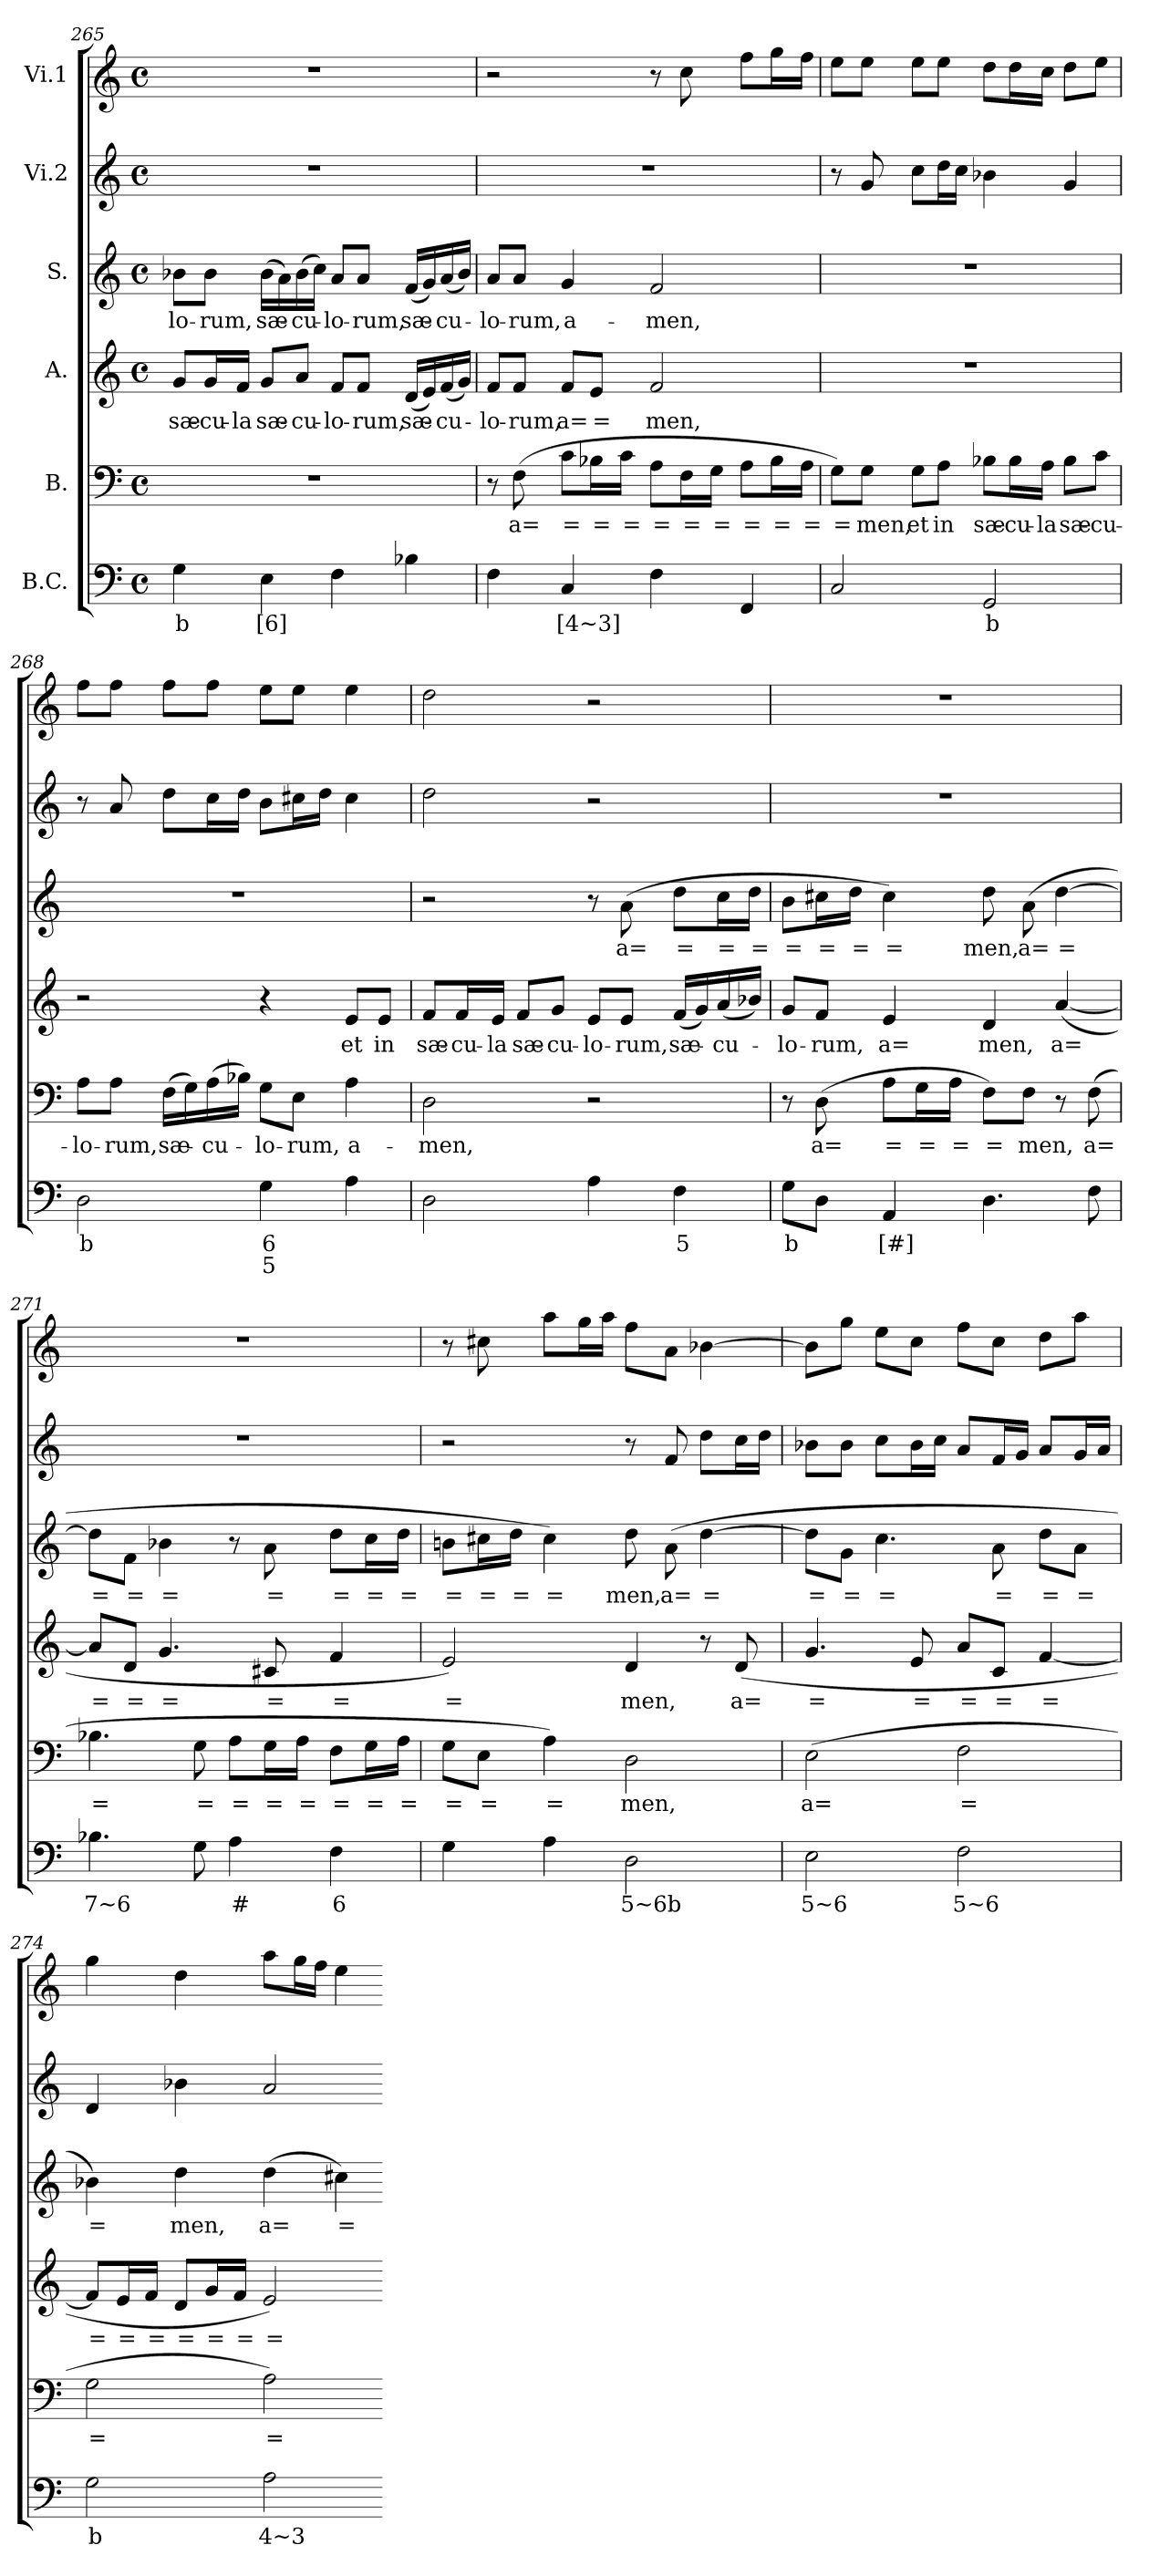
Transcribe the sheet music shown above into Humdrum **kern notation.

**kern	**text	**text	**kern	**text	**kern	**text	**kern	**text	**kern	**kern
*part6	*part6	*part6	*part5	*part5	*part4	*part4	*part3	*part3	*part2	*part1
*staff6	*staff6	*staff6	*staff5	*staff5	*staff4	*staff4	*staff3	*staff3	*staff2	*staff1
*I"B.C.	*	*	*I"B.	*	*I"A.	*	*I"S.	*	*I"Vi.2	*I"Vi.1
*clefF4	*	*	*clefF4	*	*clefG2	*	*clefG2	*	*clefG2	*clefG2
*k[]	*	*	*k[]	*	*k[]	*	*k[]	*	*k[]	*k[]
*C:	*	*	*C:	*	*C:	*	*C:	*	*C:	*C:
*M4/4	*	*	*M4/4	*	*M4/4	*	*M4/4	*	*M4/4	*M4/4
*met(c)	*	*	*met(c)	*	*met(c)	*	*met(c)	*	*met(c)	*met(c)
=265	=265	=265	=265	=265	=265	=265	=265	=265	=265	=265
!	!LO:LY:b	!	!	!	!	!LO:LY:b	!	!LO:LY:b	!	!
4G\	b	.	1r	.	8g/L	sæ-	8b-X\L	-lo-	1r	1r
!	!	!	!	!	!	!LO:LY:b	!	!LO:LY:b	!	!
.	.	.	.	.	16g/L	-cu-	8b-\J	-rum,	.	.
!	!	!	!	!	!	!LO:LY:b	!	!	!	!
.	.	.	.	.	16f/JJ	-la	.	.	.	.
!	!LO:LY:b	!	!	!	!	!LO:LY:b	!	!LO:LY:b	!	!
4E\	[6]	.	.	.	8g/L	sæ-	(>16b-\LL	sæ-	.	.
.	.	.	.	.	.	.	16a\)	.	.	.
!	!	!	!	!	!	!LO:LY:b	!	!LO:LY:b	!	!
.	.	.	.	.	8a/J	-cu-	(>16b-\	-cu-	.	.
.	.	.	.	.	.	.	16cc\JJ)	.	.	.
!	!	!	!	!	!	!LO:LY:b	!	!LO:LY:b	!	!
4F\	.	.	.	.	8f/L	-lo-	8a/L	-lo-	.	.
!	!	!	!	!	!	!LO:LY:b	!	!LO:LY:b	!	!
.	.	.	.	.	8f/J	-rum,	8a/J	-rum,	.	.
!	!	!	!	!	!	!LO:LY:b	!	!LO:LY:b	!	!
4B-X\	.	.	.	.	(<16d/LL	sæ-	(<16f/LL	sæ-	.	.
.	.	.	.	.	16e/)	.	16g/)	.	.	.
!	!	!	!	!	!	!LO:LY:b	!	!LO:LY:b	!	!
.	.	.	.	.	(<16f/	-cu-	(<16a/	-cu-	.	.
.	.	.	.	.	16g/JJ)	.	16b-/JJ)	.	.	.
!!LO:PB:g=z
=266	=266	=266	=266	=266	=266	=266	=266	=266	=266	=266
!	!	!	!	!	!	!LO:LY:b	!	!LO:LY:b	!	!
4F\	.	.	8r	.	8f/L	-lo-	8a/L	-lo-	1r	2r
!	!	!	!	!LO:LY:b	!	!LO:LY:b	!	!LO:LY:b	!	!
.	.	.	(>8F\	a=	8f/J	-rum,	8a/J	-rum,	.	.
!	!LO:LY:b	!	!	!LO:LY:b	!	!LO:LY:b	!	!LO:LY:b	!	!
4C/	[4~3]	.	8c\L	=	8f/L	a=	4g/	a-	.	.
!	!	!	!	!LO:LY:b	!	!LO:LY:b	!	!	!	!
.	.	.	16B-X\L	=	8e/J	=	.	.	.	.
!	!	!	!	!LO:LY:b	!	!	!	!	!	!
.	.	.	16c\JJ	=	.	.	.	.	.	.
!	!	!	!	!LO:LY:b	!	!LO:LY:b	!	!LO:LY:b	!	!
4F\	.	.	8A\L	=	2f/	men,	2f/	-men,	.	8r
!	!	!	!	!LO:LY:b	!	!	!	!	!	!
.	.	.	16F\L	=	.	.	.	.	.	8cc\
!	!	!	!	!LO:LY:b	!	!	!	!	!	!
.	.	.	16G\JJ	=	.	.	.	.	.	.
!	!	!	!	!LO:LY:b	!	!	!	!	!	!
4FF/	.	.	8A\L	=	.	.	.	.	.	8ff\L
!	!	!	!	!LO:LY:b	!	!	!	!	!	!
.	.	.	16B-\L	=	.	.	.	.	.	16gg\L
!	!	!	!	!LO:LY:b	!	!	!	!	!	!
.	.	.	16A\JJ	=	.	.	.	.	.	16ff\JJ
=267	=267	=267	=267	=267	=267	=267	=267	=267	=267	=267
!	!	!	!	!LO:LY:b	!	!	!	!	!	!
2C/	.	.	8G\L)	=	1r	.	1r	.	8r	8ee\L
!	!	!	!	!LO:LY:b	!	!	!	!	!	!
.	.	.	8G\J	men,	.	.	.	.	8g/	8ee\J
!	!	!	!	!LO:LY:b	!	!	!	!	!	!
.	.	.	8G\L	et	.	.	.	.	8cc\L	8ee\L
!	!	!	!	!LO:LY:b	!	!	!	!	!	!
.	.	.	8A\J	in	.	.	.	.	16dd\L	8ee\J
.	.	.	.	.	.	.	.	.	16cc\JJ	.
!	!LO:LY:b	!	!	!LO:LY:b	!	!	!	!	!	!
2GG/	b	.	8B-X\L	sæ-	.	.	.	.	4b-X\	8dd\L
!	!	!	!	!LO:LY:b	!	!	!	!	!	!
.	.	.	16B-\L	-cu-	.	.	.	.	.	16dd\L
!	!	!	!	!LO:LY:b	!	!	!	!	!	!
.	.	.	16A\JJ	-la	.	.	.	.	.	16cc\JJ
!	!	!	!	!LO:LY:b	!	!	!	!	!	!
.	.	.	8B-\L	sæ-	.	.	.	.	4g/	8dd\L
!	!	!	!	!LO:LY:b	!	!	!	!	!	!
.	.	.	8c\J	-cu-	.	.	.	.	.	8ee\J
=268	=268	=268	=268	=268	=268	=268	=268	=268	=268	=268
!	!LO:LY:b	!	!	!LO:LY:b	!	!	!	!	!	!
2D\	b	.	8A\L	-lo-	2r	.	1r	.	8r	8ff\L
!	!	!	!	!LO:LY:b	!	!	!	!	!	!
.	.	.	8A\J	-rum,	.	.	.	.	8a/	8ff\J
!	!	!	!	!LO:LY:b	!	!	!	!	!	!
.	.	.	(>16F\LL	sæ-	.	.	.	.	8dd\L	8ff\L
.	.	.	16G\)	.	.	.	.	.	.	.
!	!	!	!	!LO:LY:b	!	!	!	!	!	!
.	.	.	(>16A\	-cu-	.	.	.	.	16cc\L	8ff\J
.	.	.	16B-X\JJ)	.	.	.	.	.	16dd\JJ	.
!	!LO:LY:b	!LO:LY:b	!	!LO:LY:b	!	!	!	!	!	!
4G\	6	5	8G\L	-lo-	4r	.	.	.	8b\L	8ee\L
!	!	!	!	!LO:LY:b	!	!	!	!	!	!
.	.	.	8E\J	-rum,	.	.	.	.	16cc#X\L	8ee\J
.	.	.	.	.	.	.	.	.	16dd\JJ	.
!	!	!	!	!LO:LY:b	!	!LO:LY:b	!	!	!	!
4A\	.	.	4A\	a-	8e/L	et	.	.	4cc#\	4ee\
!	!	!	!	!	!	!LO:LY:b	!	!	!	!
.	.	.	.	.	8e/J	in	.	.	.	.
!!LO:LB:g=z
=269	=269	=269	=269	=269	=269	=269	=269	=269	=269	=269
!	!	!	!	!LO:LY:b	!	!LO:LY:b	!	!	!	!
2D\	.	.	2D\	-men,	8f/L	sæ-	2r	.	2dd\	2dd\
!	!	!	!	!	!	!LO:LY:b	!	!	!	!
.	.	.	.	.	16f/L	-cu-	.	.	.	.
!	!	!	!	!	!	!LO:LY:b	!	!	!	!
.	.	.	.	.	16e/JJ	-la	.	.	.	.
!	!	!	!	!	!	!LO:LY:b	!	!	!	!
.	.	.	.	.	8f/L	sæ-	.	.	.	.
!	!	!	!	!	!	!LO:LY:b	!	!	!	!
.	.	.	.	.	8g/J	-cu-	.	.	.	.
!	!	!	!	!	!	!LO:LY:b	!	!	!	!
4A\	.	.	2r	.	8e/L	-lo-	8r	.	2r	2r
!	!	!	!	!	!	!LO:LY:b	!	!LO:LY:b	!	!
.	.	.	.	.	8e/J	-rum,	(<8a\	a=	.	.
!	!LO:LY:b	!	!	!	!	!LO:LY:b	!	!LO:LY:b	!	!
4F\	5	.	.	.	(<16f/LL	sæ-	8dd\L	=	.	.
.	.	.	.	.	16g/)	.	.	.	.	.
!	!	!	!	!	!	!LO:LY:b	!	!LO:LY:b	!	!
.	.	.	.	.	(<16a/	-cu-	16cc\L	=	.	.
!	!	!	!	!	!	!	!	!LO:LY:b	!	!
.	.	.	.	.	16b-X/JJ)	.	16dd\JJ	=	.	.
=270	=270	=270	=270	=270	=270	=270	=270	=270	=270	=270
!	!LO:LY:b	!	!	!	!	!LO:LY:b	!	!LO:LY:b	!	!
8G\L	b	.	8r	.	8g/L	-lo-	8b\L	=	1r	1r
!	!	!	!	!LO:LY:b	!	!LO:LY:b	!	!LO:LY:b	!	!
8D\J	.	.	(>8D\	a=	8f/J	-rum,	16cc#X\L	=	.	.
!	!	!	!	!	!	!	!	!LO:LY:b	!	!
.	.	.	.	.	.	.	16dd\JJ	=	.	.
!	!LO:LY:b	!	!	!LO:LY:b	!	!LO:LY:b	!	!LO:LY:b	!	!
4AA/	[#]	.	8A\L	=	4e/	a=	4cc#\)	=	.	.
!	!	!	!	!LO:LY:b	!	!	!	!	!	!
.	.	.	16G\L	=	.	.	.	.	.	.
!	!	!	!	!LO:LY:b	!	!	!	!	!	!
.	.	.	16A\JJ	=	.	.	.	.	.	.
!	!	!	!	!LO:LY:b	!	!LO:LY:b	!	!LO:LY:b	!	!
4.D\	.	.	8F\L)	=	4d/	men,	8dd\	men,	.	.
!	!	!	!	!LO:LY:b	!	!	!	!LO:LY:b	!	!
.	.	.	8F\J	men,	.	.	(<8a\	a=	.	.
!	!	!	!	!	!	!LO:LY:b	!	!LO:LY:b	!	!
.	.	.	8r	.	(<[4a/	a=	[4dd\	=	.	.
!	!	!	!	!LO:LY:b	!	!	!	!	!	!
8F\	.	.	(>8F\	a=	.	.	.	.	.	.
=271	=271	=271	=271	=271	=271	=271	=271	=271	=271	=271
!	!LO:LY:b	!	!	!LO:LY:b	!	!LO:LY:b	!	!LO:LY:b	!	!
4.B-X\	7~6	.	4.B-X\	=	8a/L]	=	8dd\L]	=	1r	1r
!	!	!	!	!	!	!LO:LY:b	!	!LO:LY:b	!	!
.	.	.	.	.	8d/J	=	8f\J	=	.	.
!	!	!	!	!	!	!LO:LY:b	!	!LO:LY:b	!	!
.	.	.	.	.	4.g/	=	4b-X\	=	.	.
!	!	!	!	!LO:LY:b	!	!	!	!	!	!
8G\	.	.	8G\	=	.	.	.	.	.	.
!	!LO:LY:b	!	!	!LO:LY:b	!	!	!	!LO:LY:b	!	!
4A\	#	.	8A\L	=	.	.	8r	=	.	.
!	!	!	!	!LO:LY:b	!	!LO:LY:b	!	!LO:LY:b	!	!
.	.	.	16G\L	=	8c#X/	=	8a\	=	.	.
!	!	!	!	!LO:LY:b	!	!	!	!	!	!
.	.	.	16A\JJ	=	.	.	.	.	.	.
!	!LO:LY:b	!	!	!LO:LY:b	!	!LO:LY:b	!	!LO:LY:b	!	!
4F\	6	.	8F\L	=	4f/	=	8dd\L	=	.	.
!	!	!	!	!LO:LY:b	!	!	!	!LO:LY:b	!	!
.	.	.	16G\L	=	.	.	16cc\L	=	.	.
!	!	!	!	!LO:LY:b	!	!	!	!LO:LY:b	!	!
.	.	.	16A\JJ	=	.	.	16dd\JJ	=	.	.
!!LO:PB:g=z
=272	=272	=272	=272	=272	=272	=272	=272	=272	=272	=272
!	!	!	!	!LO:LY:b	!	!LO:LY:b	!	!LO:LY:b	!	!
4G\	.	.	8G\L	=	2e/)	=	8bn\L	=	2r	8r
!	!	!	!	!LO:LY:b	!	!	!	!LO:LY:b	!	!
.	.	.	8E\J	=	.	.	16cc#X\L	=	.	8cc#X\
!	!	!	!	!	!	!	!	!LO:LY:b	!	!
.	.	.	.	.	.	.	16dd\JJ	=	.	.
!	!	!	!	!LO:LY:b	!	!	!	!LO:LY:b	!	!
4A\	.	.	4A\)	=	.	.	4cc#\)	=	.	8aa\L
.	.	.	.	.	.	.	.	.	.	16gg\L
.	.	.	.	.	.	.	.	.	.	16aa\JJ
!	!LO:LY:b	!	!	!LO:LY:b	!	!LO:LY:b	!	!LO:LY:b	!	!
2D\	5~6b	.	2D\	men,	4d/	men,	8dd\	men,	8r	8ff\L
!	!	!	!	!	!	!	!	!LO:LY:b	!	!
.	.	.	.	.	.	.	(<8a\	a=	8f/	8a\J
!	!	!	!	!	!	!	!	!LO:LY:b	!	!
.	.	.	.	.	8r	.	[4dd\	=	8dd\L	[4b-X\
!	!	!	!	!	!	!LO:LY:b	!	!	!	!
.	.	.	.	.	(<8d/	a=	.	.	16cc\L	.
.	.	.	.	.	.	.	.	.	16dd\JJ	.
=273	=273	=273	=273	=273	=273	=273	=273	=273	=273	=273
!	!LO:LY:b	!	!	!LO:LY:b	!	!LO:LY:b	!	!LO:LY:b	!	!
2E\	5~6	.	(>2E\	a=	4.g/	=	8dd\L]	=	8b-X\L	8b-\L]
!	!	!	!	!	!	!	!	!LO:LY:b	!	!
.	.	.	.	.	.	.	8g\J	=	8b-\J	8gg\J
!	!	!	!	!	!	!	!	!LO:LY:b	!	!
.	.	.	.	.	.	.	4.cc\	=	8cc\L	8ee\L
!	!	!	!	!	!	!LO:LY:b	!	!	!	!
.	.	.	.	.	8e/	=	.	.	16b-\L	8cc\J
.	.	.	.	.	.	.	.	.	16cc\JJ	.
!	!LO:LY:b	!	!	!LO:LY:b	!	!LO:LY:b	!	!	!	!
2F\	5~6	.	2F\	=	8a/L	=	.	.	8a/L	8ff\L
!	!	!	!	!	!	!LO:LY:b	!	!LO:LY:b	!	!
.	.	.	.	.	8c/J	=	8a\	=	16f/L	8cc\J
.	.	.	.	.	.	.	.	.	16g/JJ	.
!	!	!	!	!	!	!LO:LY:b	!	!LO:LY:b	!	!
.	.	.	.	.	[4f/	=	8dd\L	=	8a/L	8dd\L
!	!	!	!	!	!	!	!	!LO:LY:b	!	!
.	.	.	.	.	.	.	8a\J	=	16g/L	8aa\J
.	.	.	.	.	.	.	.	.	16a/JJ	.
=274	=274	=274	=274	=274	=274	=274	=274	=274	=274	=274
!	!LO:LY:b	!	!	!LO:LY:b	!	!LO:LY:b	!	!LO:LY:b	!	!
2G\	b	.	2G\	=	8f/L]	=	4b-X\)	=	4d/	4gg\
!	!	!	!	!	!	!LO:LY:b	!	!	!	!
.	.	.	.	.	16e/L	=	.	.	.	.
!	!	!	!	!	!	!LO:LY:b	!	!	!	!
.	.	.	.	.	16f/JJ	=	.	.	.	.
!	!	!	!	!	!	!LO:LY:b	!	!LO:LY:b	!	!
.	.	.	.	.	8d/L	=	4dd\	men,	4b-X\	4dd\
!	!	!	!	!	!	!LO:LY:b	!	!	!	!
.	.	.	.	.	16g/L	=	.	.	.	.
!	!	!	!	!	!	!LO:LY:b	!	!	!	!
.	.	.	.	.	16f/JJ	=	.	.	.	.
!	!LO:LY:b	!	!	!LO:LY:b	!	!LO:LY:b	!	!LO:LY:b	!	!
2A\	4~3	.	2A\)	=	2e/)	=	(>4dd\	a=	2a/	8aa\L
.	.	.	.	.	.	.	.	.	.	16gg\L
.	.	.	.	.	.	.	.	.	.	16ff\JJ
!	!	!	!	!	!	!	!	!LO:LY:b	!	!
.	.	.	.	.	.	.	4cc#X\)	=	.	4ee\
*-	*-	*-	*-	*-	*-	*-	*-	*-	*-	*-
